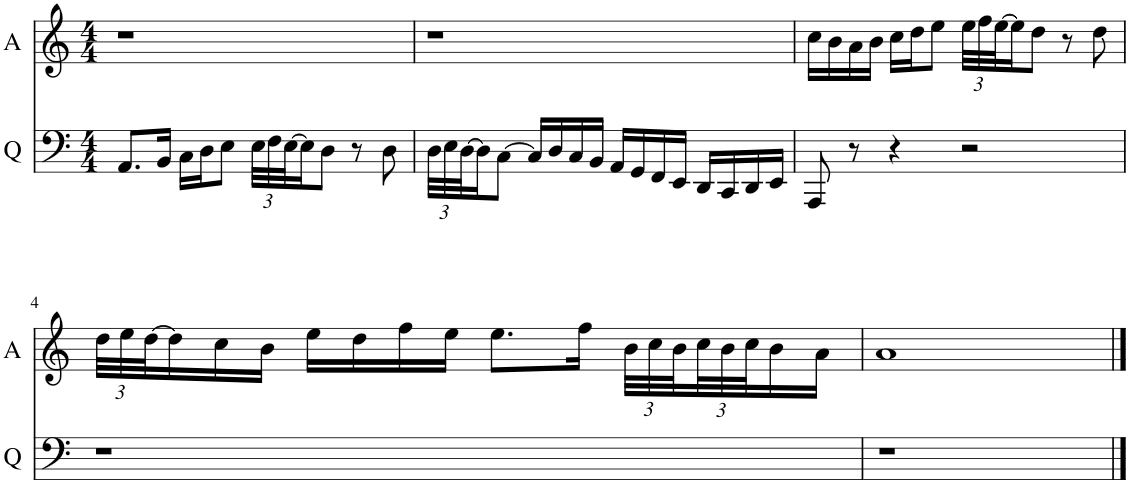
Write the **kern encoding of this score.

**kern	**kern
*part2	*part1
*staff2	*staff1
*I"Q	*I"A
*I'Q	*I'A
*clefF4	*clefG2
*k[]	*k[]
*M4/4	*M4/4
=1	=1
8.AA/L	1r
16BB/Jk	.
16C\LL	.
16D\J	.
8E\J	.
*Xbrackettup	*
48E\LLL	.
48F\	.
[48E\J	.
16E\J]	.
8D\J	.
8r	.
8D\	.
=2	=2
48D\LLL	1r
48E\	.
[48D\J	.
16D\J]	.
[8C\J	.
16C/LL]	.
16D/	.
16C/	.
16BB/JJ	.
16AA/LL	.
16GG/	.
16FF/	.
16EE/JJ	.
16DD/LL	.
16CC/	.
16DD/	.
16EE/JJ	.
=3	=3
8AAA/	16cc\LL
.	16b\
8r	16a\
.	16b\JJ
4r	16cc\LL
.	16dd\J
.	8ee\J
*	*Xbrackettup
2r	48ee\LLL
.	48ff\
.	[48ee\J
.	16ee\J]
.	8dd\J
.	8r
.	8dd\
!!LO:LB:g=z
=4	=4
1r	48dd\LLL
.	48ee\
.	[48dd\J
.	16dd\]
.	16cc\
.	16b\JJ
.	16ee\LL
.	16dd\
.	16ff\
.	16ee\JJ
.	8.ee\L
.	16ff\Jk
.	48b\LLL
.	48cc\
.	48b\
.	48cc\
.	48b\
.	48cc\J
.	16b\
.	16a\JJ
=5	=5
1r	1a
==	==
*-	*-
